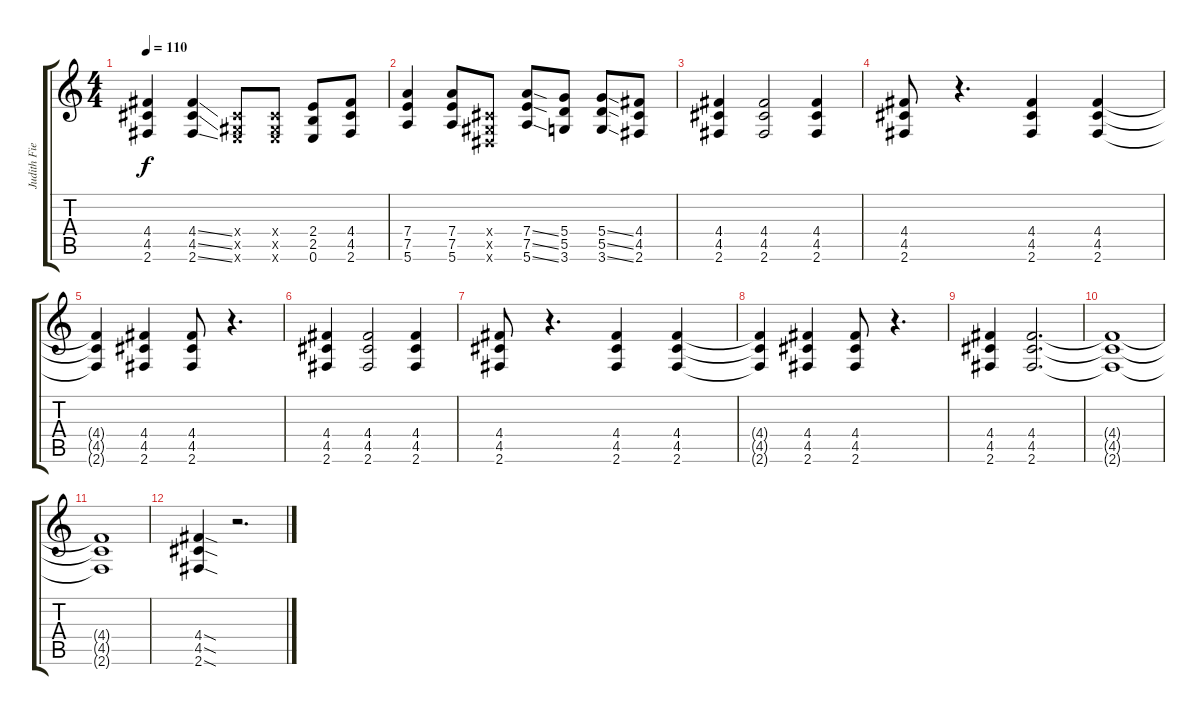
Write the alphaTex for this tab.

\track ("Judith Fieldhat" "Judith Fie") {instrument distortionguitar}
\staff {score tabs}
\tuning (E4 B3 G3 D3 A2 E2) {hide}
\ts (4 4)
\tempo 110
\clef g2
\ks c
(4.4 4.5 2.6).4{dy f} (4.4{ss} 4.5{ss} 2.6{ss}).4 (-1.4{x} -1.5{x} 0.6{x}).8 (-1.4{x} -1.5{x} 0.6{x}).8 (2.4 2.5 0.6).8 (4.4 4.5 2.6).8 |
(7.4 7.5 5.6).4 (7.4 7.5 5.6).8 (-1.4{x} -1.5{x} -1.6{x}).8 (7.4{ss} 7.5{ss} 5.6{ss}).8 (5.4 5.5 3.6).8 (5.4{ss} 5.5{ss} 3.6{ss}).8 (4.4 4.5 2.6).8 |
(4.4 4.5 2.6).4 (4.4 4.5 2.6).2 (4.4 4.5 2.6).4 |
(4.4 4.5 2.6).8 r.4{d} (4.4 4.5 2.6).4 (4.4 4.5 2.6).4 |
(4.4{t} 4.5{t} 2.6{t}).4 (4.4 4.5 2.6).4 (4.4 4.5 2.6).8 r.4{d} |
(4.4 4.5 2.6).4 (4.4 4.5 2.6).2 (4.4 4.5 2.6).4 |
(4.4 4.5 2.6).8 r.4{d} (4.4 4.5 2.6).4 (4.4 4.5 2.6).4 |
(4.4{t} 4.5{t} 2.6{t}).4 (4.4 4.5 2.6).4 (4.4 4.5 2.6).8 r.4{d} |
(4.4 4.5 2.6).4 (4.4 4.5 2.6).2{d} |
(4.4{t} 4.5{t} 2.6{t}).1 |
(4.4{t} 4.5{t} 2.6{t}).1 |
(4.4{sod} 4.5{sod} 2.6{sod}).4 r.2{d}
